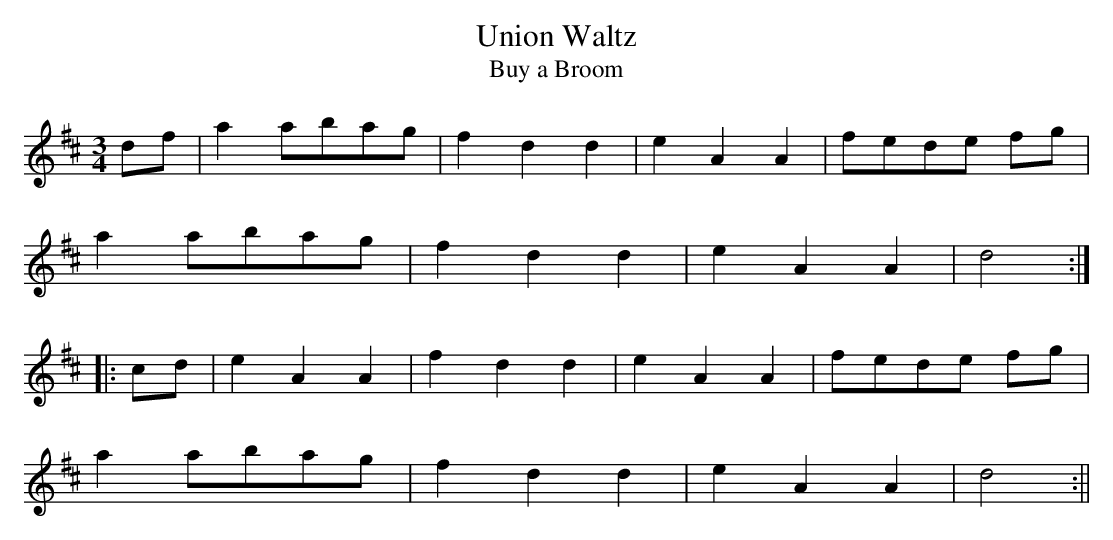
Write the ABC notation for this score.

X:1
T:Union Waltz
T:Buy a Broom
L:1/8
M:3/4
K:D
df | a2 abag | f2d2d2 | e2A2 A2 | fede fg |
a2 abag | f2d2d2 | e2A2A2 | d4 :|
|: cd | e2A2A2 | f2d2d2 | e2A2A2 | fede fg |
a2 abag | f2d2d2 | e2A2A2 | d4 :||
